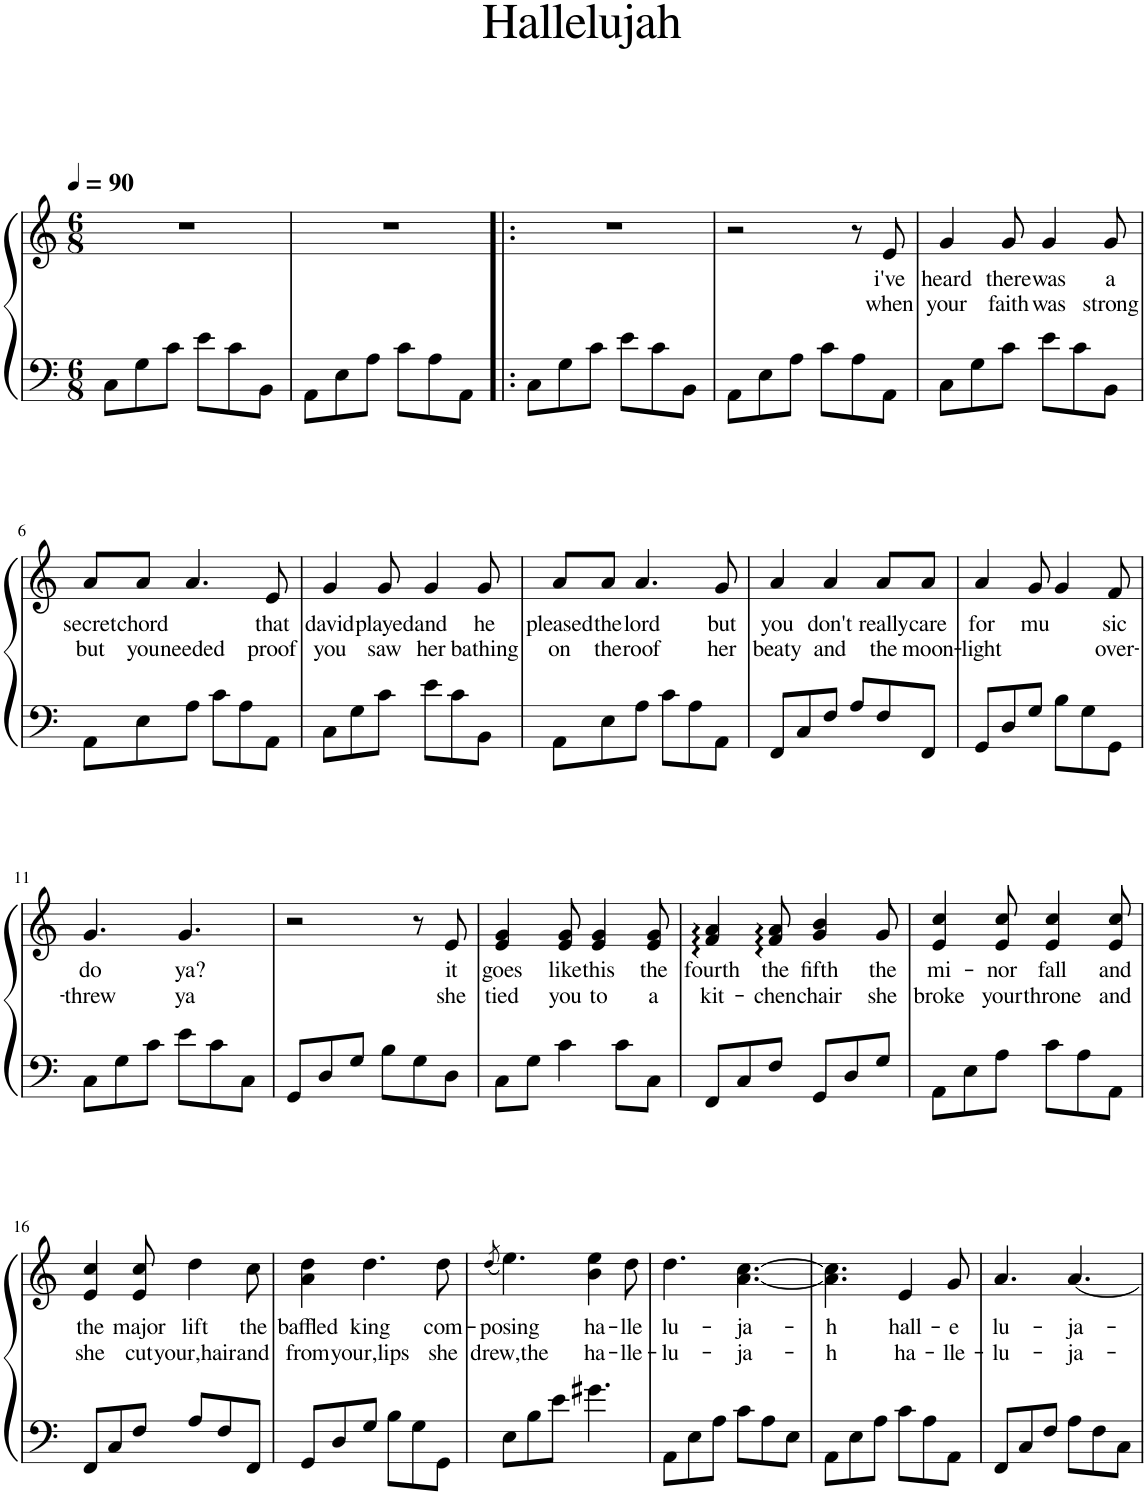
**kern	**kern	**text	**text
*part1	*part1	*part1	*part1
*staff2	*staff1	*staff1	*staff1
*I"Piano, 1	*	*	*
*I'Pno.	*	*	*
*clefF4	*clefG2	*	*
*k[]	*k[]	*	*
*M6/8	*M6/8	*	*
*MM90	*MM90	*	*
=1	=1	=1	=1
8C\L	2.r	.	.
8G\	.	.	.
8c\J	.	.	.
8e\L	.	.	.
8c\	.	.	.
8BB\J	.	.	.
=2	=2	=2	=2
8AA\L	2.r	.	.
8E\	.	.	.
8A\J	.	.	.
8c\L	.	.	.
8A\	.	.	.
8AA\J	.	.	.
=3!|:	=3!|:	=3!|:	=3!|:
8C\L	2.r	.	.
8G\	.	.	.
8c\J	.	.	.
8e\L	.	.	.
8c\	.	.	.
8BB\J	.	.	.
=4	=4	=4	=4
8AA\L	2r	.	.
8E\	.	.	.
8A\J	.	.	.
8c\L	.	.	.
8A\	8r	.	.
!	!	!LO:LY:b	!LO:LY:b
8AA\J	8e/	i've	when
=5	=5	=5	=5
!	!	!LO:LY:b	!LO:LY:b
8C\L	4g/	heard	your
8G\	.	.	.
!	!	!LO:LY:b	!LO:LY:b
8c\J	8g/	there	faith
!	!	!LO:LY:b	!LO:LY:b
8e\L	4g/	was	was
8c\	.	.	.
!	!	!LO:LY:b	!LO:LY:b
8BB\J	8g/	a	strong
!!LO:LB:g=z
=6	=6	=6	=6
!	!	!LO:LY:b	!LO:LY:b
8AA\L	8a/L	secret	but
!	!	!LO:LY:b	!LO:LY:b
8E\	8a/J	chord	you
!	!	!	!LO:LY:b
8A\J	4.a/	.	needed
8c\L	.	.	.
8A\	.	.	.
!	!	!LO:LY:b	!LO:LY:b
8AA\J	8e/	that	proof
=7	=7	=7	=7
!	!	!LO:LY:b	!LO:LY:b
8C\L	4g/	david	you
8G\	.	.	.
!	!	!LO:LY:b	!LO:LY:b
8c\J	8g/	played	saw
!	!	!LO:LY:b	!LO:LY:b
8e\L	4g/	and	her
8c\	.	.	.
!	!	!LO:LY:b	!LO:LY:b
8BB\J	8g/	he	bathing
=8	=8	=8	=8
!	!	!LO:LY:b	!LO:LY:b
8AA\L	8a/L	pleased	on
!	!	!LO:LY:b	!LO:LY:b
8E\	8a/J	the	the
!	!	!LO:LY:b	!LO:LY:b
8A\J	4.a/	lord	roof
8c\L	.	.	.
8A\	.	.	.
!	!	!LO:LY:b	!LO:LY:b
8AA\J	8g/	but	her
=9	=9	=9	=9
!	!	!LO:LY:b	!LO:LY:b
8FF/L	4a/	you	beaty
8C/	.	.	.
!	!	!LO:LY:b	!LO:LY:b
8F/J	4a/	don't	and
8A/L	.	.	.
!	!	!LO:LY:b	!LO:LY:b
8F/	8a/L	really	the
!	!	!LO:LY:b	!LO:LY:b
8FF/J	8a/J	care	moon-
=10	=10	=10	=10
!	!	!LO:LY:b	!LO:LY:b
8GG/L	4a/	for	-light
8D/	.	.	.
!	!	!LO:LY:b	!
8G/J	8g/	mu	.
8B\L	4g/	.	.
8G\	.	.	.
!	!	!LO:LY:b	!LO:LY:b
8GG\J	8f/	sic	over-
!!LO:LB:g=z
=11	=11	=11	=11
!	!	!LO:LY:b	!LO:LY:b
8C\L	4.g/	do	-threw
8G\	.	.	.
8c\J	.	.	.
!	!	!LO:LY:b	!LO:LY:b
8e\L	4.g/	ya?	ya
8c\	.	.	.
8C\J	.	.	.
=12	=12	=12	=12
8GG/L	2r	.	.
8D/	.	.	.
8G/J	.	.	.
8B\L	.	.	.
8G\	8r	.	.
!	!	!LO:LY:b	!LO:LY:b
8D\J	8e/	it	she
=13	=13	=13	=13
!	!	!LO:LY:b	!LO:LY:b
8C\L	4e/ 4g/	goes	tied
8G\J	.	.	.
!	!	!LO:LY:b	!LO:LY:b
4c\	8e/ 8g/	like	you
!	!	!LO:LY:b	!LO:LY:b
.	4e/ 4g/	this	to
8c\L	.	.	.
!	!	!LO:LY:b	!LO:LY:b
8C\J	8e/ 8g/	the	a
=14	=14	=14	=14
!	!	!LO:LY:b	!LO:LY:b
8FF/L	4f/ 4a/	fourth	kit-
8C/	.	.	.
!	!	!LO:LY:b	!LO:LY:b
8F/J	8f/ 8a/	the	-chen
!	!	!LO:LY:b	!LO:LY:b
8GG/L	4g/ 4b/	fifth	chair
8D/	.	.	.
!	!	!LO:LY:b	!LO:LY:b
8G/J	8g/	the	she
=15	=15	=15	=15
!	!	!LO:LY:b	!LO:LY:b
8AA\L	4e/ 4cc/	mi-	broke
8E\	.	.	.
!	!	!LO:LY:b	!LO:LY:b
8A\J	8e/ 8cc/	-nor	your
!	!	!LO:LY:b	!LO:LY:b
8c\L	4e/ 4cc/	fall	throne
8A\	.	.	.
!	!	!LO:LY:b	!LO:LY:b
8AA\J	8e/ 8cc/	and	and
!!LO:LB:g=z
=16	=16	=16	=16
!	!	!LO:LY:b	!LO:LY:b
8FF/L	4e/ 4cc/	the	she
8C/	.	.	.
!	!	!LO:LY:b	!LO:LY:b
8F/J	8e/ 8cc/	major	cut
!	!	!LO:LY:b	!LO:LY:b
8A/L	4dd\	lift	your,hair
8F/	.	.	.
!	!	!LO:LY:b	!LO:LY:b
8FF/J	8cc\	the	and
=17	=17	=17	=17
!	!	!LO:LY:b	!LO:LY:b
8GG/L	4a\ 4dd\	baffled	from
8D/	.	.	.
!	!	!LO:LY:b	!LO:LY:b
8G/J	4.dd\	king	your,lips
8B\L	.	.	.
8G\	.	.	.
!	!	!LO:LY:b	!LO:LY:b
8GG\J	8dd\	com-	she
=18	=18	=18	=18
.	(8qdd/	.	.
!	!	!LO:LY:b	!LO:LY:b
8E\L	4.ee\)	-posing	drew,the
8B\	.	.	.
8e\J	.	.	.
!	!	!LO:LY:b	!LO:LY:b
4.g#X\	4b\ 4ee\	ha-	ha-
!	!	!LO:LY:b	!LO:LY:b
.	8dd\	-lle	-lle-
=19	=19	=19	=19
!	!	!LO:LY:b	!LO:LY:b
8AA\L	4.dd\	lu-	-lu-
8E\	.	.	.
8A\J	.	.	.
!	!	!LO:LY:b	!LO:LY:b
8c\L	[4.a\ [4.cc\	-ja-	-ja-
8A\	.	.	.
8E\J	.	.	.
=20	=20	=20	=20
!	!	!LO:LY:b	!LO:LY:b
8AA\L	4.a\] 4.cc\]	-h	-h
8E\	.	.	.
8A\J	.	.	.
!	!	!LO:LY:b	!LO:LY:b
8c\L	4e/	hall-	ha-
8A\	.	.	.
!	!	!LO:LY:b	!LO:LY:b
8AA\J	8g/	-e	-lle-
=21	=21	=21	=21
!	!	!LO:LY:b	!LO:LY:b
8FF/L	4.a/	lu-	-lu-
8C/	.	.	.
8F/J	.	.	.
!	!	!LO:LY:b	!LO:LY:b
8A\L	[4.a/	-ja-	-ja-
8F\	.	.	.
8C\J	.	.	.
=	=	=	=
*-	*-	*-	*-
